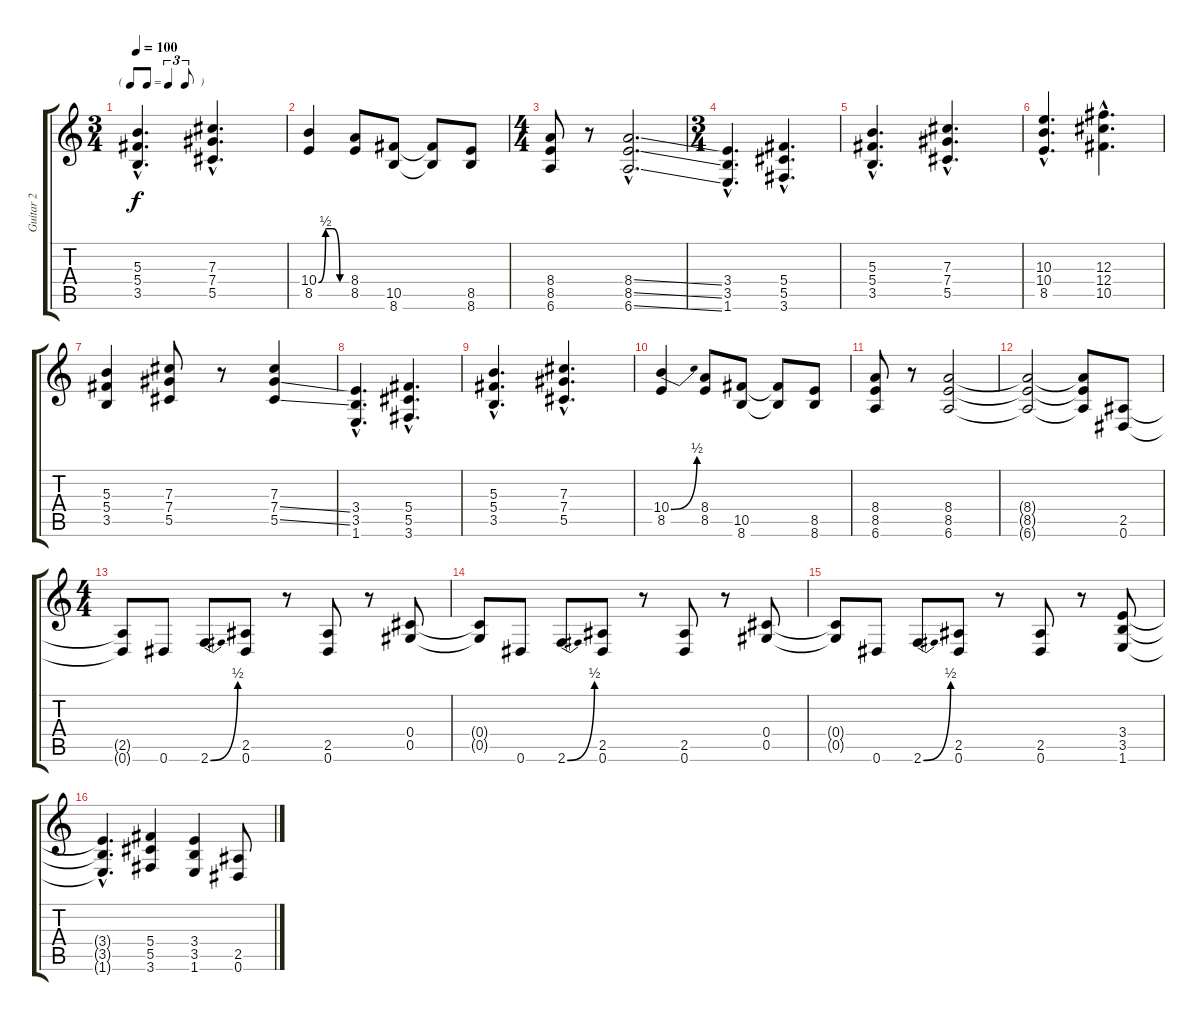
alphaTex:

\track ("Guitar 2" "Guitar 2") {instrument distortionguitar}
\staff {score tabs}
\tuning (Eb4 Bb3 Gb3 Db3 Ab2 Eb2) {hide}
\ts (3 4)
\tf triplet8th
\tempo 100
\clef g2
\ks c
(5.3{hac} 5.4{hac} 3.5{hac}).4{d dy f} (7.3{hac} 7.4{hac} 5.5{hac}).4{d} |
(10.4{be (custom 0 0 15 2 30 2 45 0 60 0)} 8.5).4 (8.4 8.5).8 (10.5 8.6).8 (10.5{t} 8.6{t}).8 (8.5 8.6).8 |
\ts (4 4)
(8.4 8.5 6.6).8 r.8 (8.4{ss hac} 8.5{ss hac} 6.6{ss hac}).2{d} |
\ts (3 4)
(3.4{hac} 3.5{hac} 1.6{hac}).4{d} (5.4{hac} 5.5{hac} 3.6{hac}).4{d} |
(5.3{hac} 5.4{hac} 3.5{hac}).4{d} (7.3{hac} 7.4{hac} 5.5{hac}).4{d} |
(10.3{hac} 10.4{hac} 8.5{hac}).4{d} (12.3{hac} 12.4{hac} 10.5{hac}).4{d} |
(5.3 5.4 3.5).4 (7.3 7.4 5.5).8 r.8 (7.3 7.4{ss} 5.5{ss}).4 |
(3.4{hac} 3.5{hac} 1.6{hac}).4{d} (5.4{hac} 5.5{hac} 3.6{hac}).4{d} |
(5.3{hac} 5.4{hac} 3.5{hac}).4{d} (7.3{hac} 7.4{hac} 5.5{hac}).4{d} |
(10.4{be (bend 0 0 60 2)} 8.5).4 (8.4 8.5).8 (10.5 8.6).8 (10.5{t} 8.6{t}).8 (8.5 8.6).8 |
(8.4 8.5 6.6).8 r.8 (8.4 8.5 6.6).2 |
(8.4{t} 8.5{t} 6.6{t}).2 (8.4{t} 8.5{t} 6.6{t}).8 (2.5 0.6).8 |
\ts (4 4)
(2.5{t} 0.6{t}).8 0.6.8 2.6{be (bend 0 0 60 2)}.8 (2.5 0.6).8 r.8 (2.5 0.6).8 r.8 (0.4 0.5).8 |
(0.4{t} 0.5{t}).8 0.6.8 2.6{be (bend 0 0 60 2)}.8 (2.5 0.6).8 r.8 (2.5 0.6).8 r.8 (0.4 0.5).8 |
(0.4{t} 0.5{t}).8 0.6.8 2.6{be (bend 0 0 60 2)}.8 (2.5 0.6).8 r.8 (2.5 0.6).8 r.8 (3.4 3.5 1.6).8 |
(3.4{hac t} 3.5{hac t} 1.6{hac t}).4{d} (5.4 5.5 3.6).4 (3.4 3.5 1.6).4 (2.5 0.6).8
